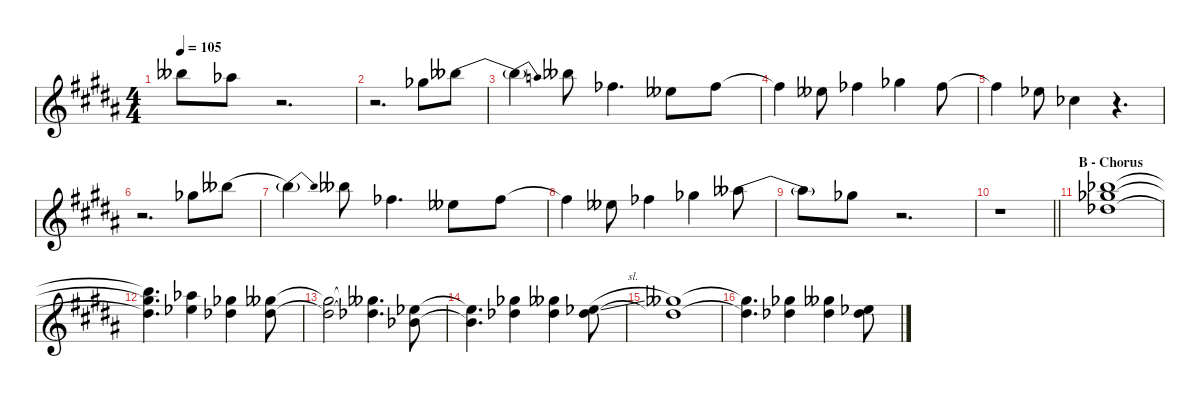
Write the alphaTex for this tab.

\defaultSystemsLayout 4
\hideDynamics
\bracketExtendMode nobrackets
\singleTrackTrackNamePolicy hidden
\multiTrackTrackNamePolicy hidden
\firstSystemTrackNameMode fullname
\firstSystemTrackNameOrientation horizontal
\otherSystemsTrackNameOrientation horizontal
\track ("Voices" "dist.guit.") {instrument distortionguitar}
\staff {score}
\tuning (E4 B3 G3 D3 A2 E2)
\ts (4 4)
\tempo 105
\clef g2
\ks b
14.3{acc bb}.8{dy f beam Down} 13.3{acc b}.8{dy ff beam Down} r.2{d beam Down} |
r.2{d beam Down} 11.3{acc b}.8{dy f beam Down} 10.2{be (bend 0 0 60 4) acc bb}.8{dy ff beam Down} |
10.2{be (release 0 4 60 0) t}.4{dy f beam Down} 10.2{acc bb}.8{beam Down} 9.3{acc b}.4{d beam Down} 7.3{acc bb}.8{beam Down} 9.3{acc b}.8{beam Down} |
9.3{t acc b}.4{beam Down} 7.3{acc bb}.8{beam Down} 9.3{acc b}.4{beam Down} 11.3{acc b}.4{beam Down} 9.3{acc b}.8{dy ff beam Down} |
9.3{t acc b}.4{dy f beam Down} 8.3{acc b}.8{beam Down} 9.4{acc b}.4{beam Down} r.4{d beam Down} |
r.2{d beam Down} 11.3{acc b}.8{beam Down} 10.2{be (hold 0 0 60 0) acc bb}.8{dy ff beam Down} |
10.2{be (bend 0 0 60 4) t acc bb}.4{dy f beam Down} 10.2{acc bb}.8{beam Down} 9.3{acc b}.4{d beam Down} 7.3{acc bb}.8{beam Down} 9.3{acc b}.8{beam Down} |
9.3{t acc b}.4{beam Down} 7.3{acc bb}.8{beam Down} 9.3{acc b}.4{beam Down} 11.3{acc b}.4{beam Down} 8.2{be (bend 0 0 60 4) acc bb}.8{beam Down} |
8.2{be (hold 0 4 60 4) t}.8{beam Down} 7.2{acc b}.8{beam Down} r.2{d beam Down} |
\barLineRight lightlight
r.1{beam Down} |
\section ("" "B - Chorus")
(6.1{acc b} 7.2{acc b} 6.3{acc b}).1{beam Down} |
(6.1{t acc b} 7.2{t acc b} 6.3{t acc b}).4{d beam Down} (9.2{acc b} 8.3{acc b}).4{beam Down} (7.2{acc b} 6.3{acc b}).4{beam Down} (6.2{acc bb} 6.3{acc b}).8{beam Down} |
(6.2{t acc bb} 6.3{t acc b}).2{beam Down} (6.2{t acc bb} 6.3{t acc b}).4{d beam Down} (8.3{acc b} 8.4{acc b}).8{beam Down} |
(8.3{t acc b} 8.4{t acc b}).4{d beam Down} (7.2{acc b} 6.3{acc b}).4{beam Down} (6.2{acc bb} 6.3{acc b}).4{beam Down} (4.2{sl acc b} 6.3{acc b}).8{beam Down} |
(6.2{acc bb} 6.3{t acc b}).1{beam Down} |
(6.2{t acc bb} 6.3{t acc b}).4{d beam Down} (7.2{acc b} 6.3{acc b}).4{beam Down} (6.2{acc bb} 6.3{acc b}).4{beam Down} (4.2{sl acc b} 6.3{acc b}).8{beam Down}
